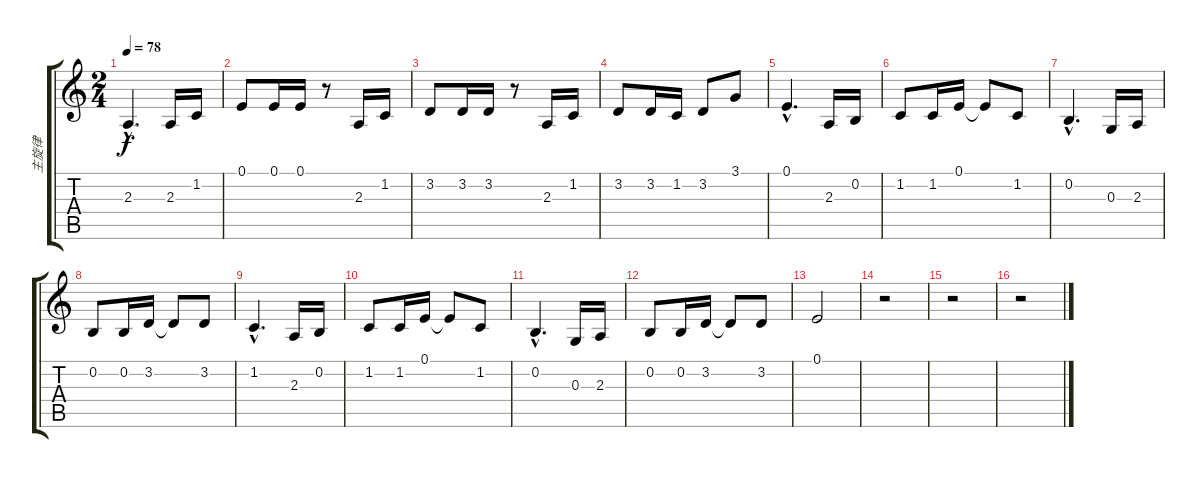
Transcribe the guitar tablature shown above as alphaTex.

\track ("主旋律" "主旋律") {instrument flute}
\staff {score tabs}
\tuning (E4 B3 G3 D3 A2 E2) {hide}
\ts (2 4)
\tempo 78
\clef g2
\ks c
2.3{hac}.4{d dy f} 2.3.16 1.2.16 |
0.1.8 0.1.16 0.1.16 r.8 2.3.16 1.2.16 |
3.2.8 3.2.16 3.2.16 r.8 2.3.16 1.2.16 |
3.2.8 3.2.16 1.2.16 3.2.8 3.1.8 |
0.1{hac}.4{d} 2.3.16 0.2.16 |
1.2.8 1.2.16 0.1.16 0.1{t}.8 1.2.8 |
0.2{hac}.4{d} 0.3.16 2.3.16 |
0.2.8 0.2.16 3.2.16 3.2{t}.8 3.2.8 |
1.2{hac}.4{d} 2.3.16 0.2.16 |
1.2.8 1.2.16 0.1.16 0.1{t}.8 1.2.8 |
0.2{hac}.4{d} 0.3.16 2.3.16 |
0.2.8 0.2.16 3.2.16 3.2{t}.8 3.2.8 |
0.1.2 |
r.2 |
r.2 |
r.2
